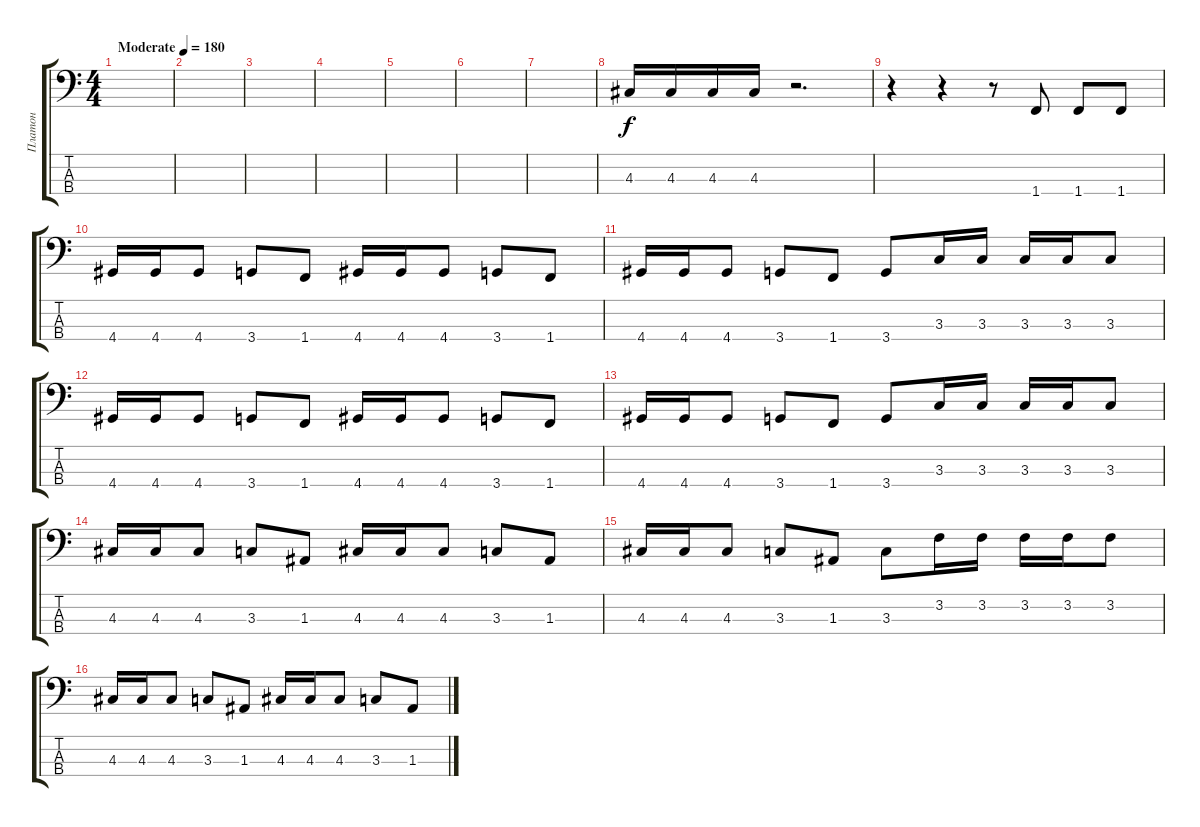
\track ("Платон" "Платон") {instrument electricbassfinger}
\staff {score tabs}
\tuning (G2 D2 A1 E1) {hide}
\ts (4 4)
\tempo (180 "Moderate")
\clef f4
\ks c
|
|
|
|
|
|
|
4.3.16 4.3.16 4.3.16 4.3.16 r.2{d} |
r.4 r.4 r.8 1.4.8 1.4.8 1.4.8 |
4.4.16 4.4.16 4.4.8 3.4.8 1.4.8 4.4.16 4.4.16 4.4.8 3.4.8 1.4.8 |
4.4.16 4.4.16 4.4.8 3.4.8 1.4.8 3.4.8 3.3.16 3.3.16 3.3.16 3.3.16 3.3.8 |
4.4.16 4.4.16 4.4.8 3.4.8 1.4.8 4.4.16 4.4.16 4.4.8 3.4.8 1.4.8 |
4.4.16 4.4.16 4.4.8 3.4.8 1.4.8 3.4.8 3.3.16 3.3.16 3.3.16 3.3.16 3.3.8 |
4.3.16 4.3.16 4.3.8 3.3.8 1.3.8 4.3.16 4.3.16 4.3.8 3.3.8 1.3.8 |
4.3.16 4.3.16 4.3.8 3.3.8 1.3.8 3.3.8 3.2.16 3.2.16 3.2.16 3.2.16 3.2.8 |
4.3.16 4.3.16 4.3.8 3.3.8 1.3.8 4.3.16 4.3.16 4.3.8 3.3.8 1.3.8
